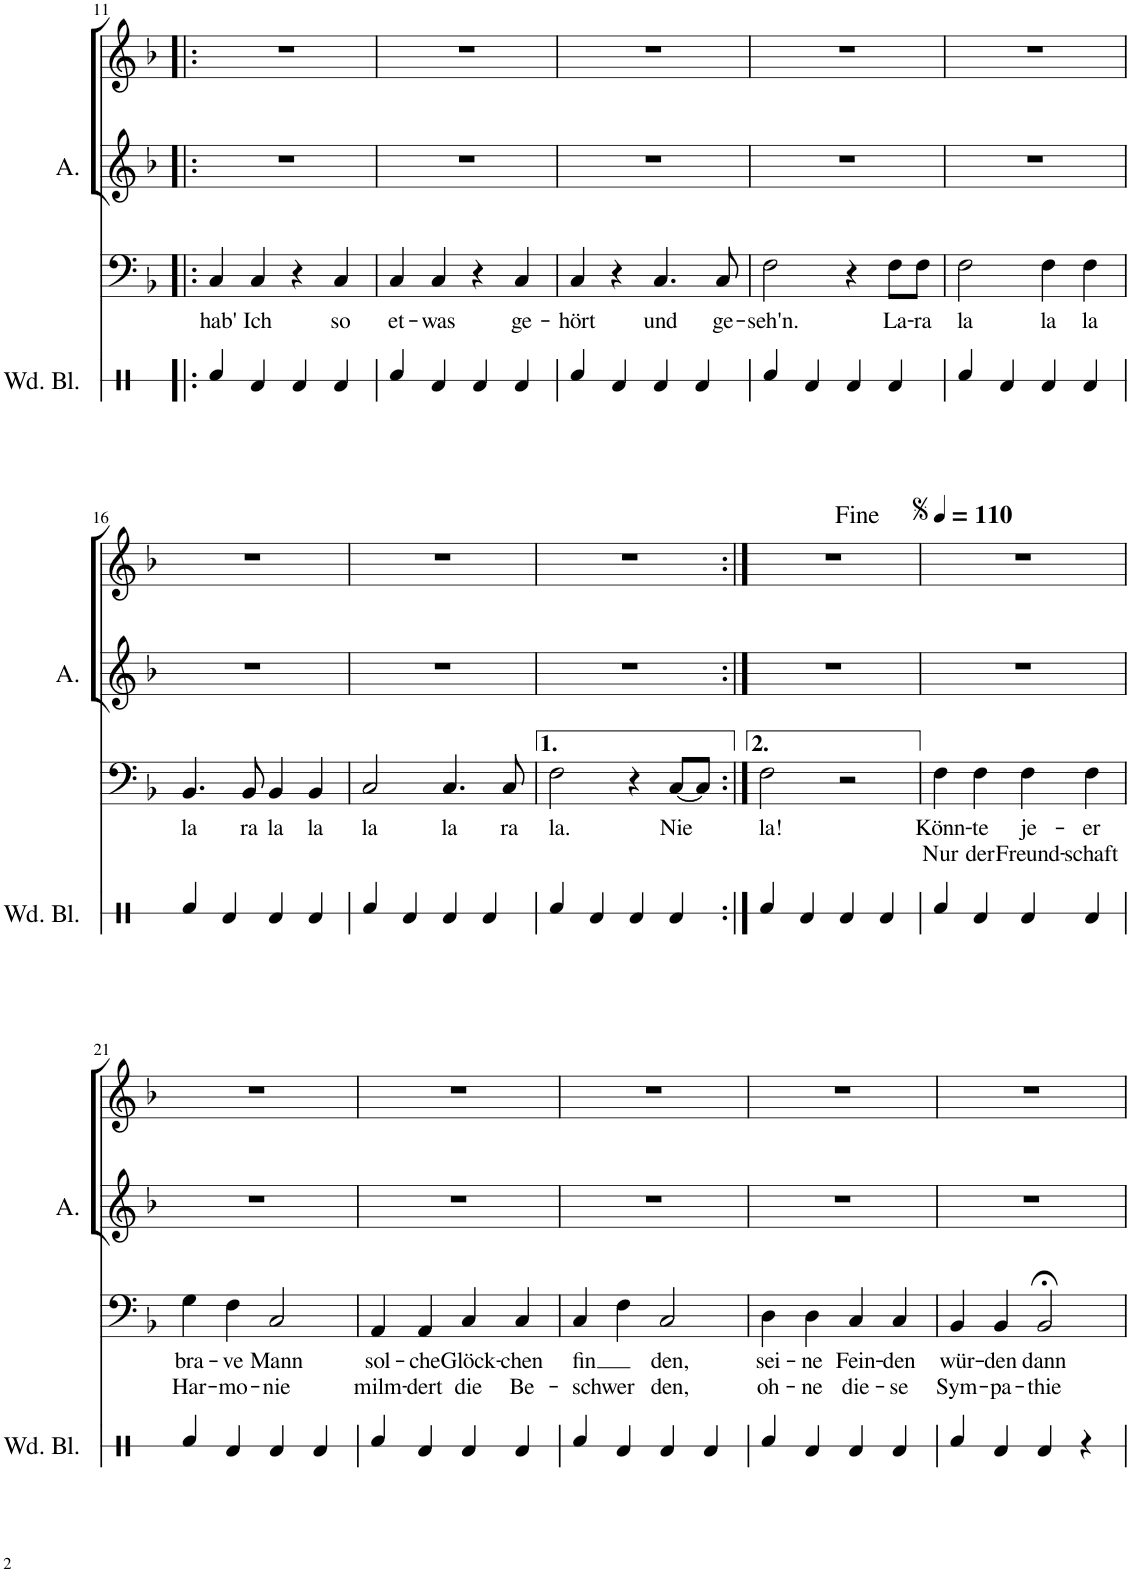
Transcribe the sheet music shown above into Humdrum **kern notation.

**kern	**kern	**text	**text	**kern	**kern
*part4	*part3	*part3	*part3	*part2	*part1
*staff4	*staff3	*staff3	*staff3	*staff2	*staff1
*I"Wood Blocks	*I"T B	*	*	*I"Alto	*I"S A
*I'Wd. Bl.	*	*	*	*I'A.	*
!!LO:PB:g=z
*clefX	*clefF4	*	*	*clefG2	*clefG2
*k[]	*k[b-]	*	*	*k[b-]	*k[b-]
*M4/4	*M4/4	*	*	*M4/4	*M4/4
=11!|:	=11!|:	=11!|:	=11!|:	=11!|:	=11!|:
!	!	!LO:LY:b	!	!	!
4Rf/	4C/	hab'	.	1r	1r
!	!	!LO:LY:b	!	!	!
4Rd/	4C/	Ich	.	.	.
4Rd/	4r	.	.	.	.
!	!	!LO:LY:b	!	!	!
4Rd/	4C/	so	.	.	.
=12	=12	=12	=12	=12	=12
!	!	!LO:LY:b	!	!	!
4Rf/	4C/	et-	.	1r	1r
!	!	!LO:LY:b	!	!	!
4Rd/	4C/	-was	.	.	.
4Rd/	4r	.	.	.	.
!	!	!LO:LY:b	!	!	!
4Rd/	4C/	ge-	.	.	.
=13	=13	=13	=13	=13	=13
!	!	!LO:LY:b	!	!	!
4Rf/	4C/	-hört	.	1r	1r
4Rd/	4r	.	.	.	.
!	!	!LO:LY:b	!	!	!
4Rd/	4.C/	und	.	.	.
4Rd/	.	.	.	.	.
!	!	!LO:LY:b	!	!	!
.	8C/	ge-	.	.	.
=14	=14	=14	=14	=14	=14
!	!	!LO:LY:b	!	!	!
4Rf/	2F\	-seh'n.	.	1r	1r
4Rd/	.	.	.	.	.
4Rd/	4r	.	.	.	.
!	!	!LO:LY:b	!	!	!
4Rd/	8F\L	La-	.	.	.
!	!	!LO:LY:b	!	!	!
.	8F\J	-ra	.	.	.
=15	=15	=15	=15	=15	=15
!	!	!LO:LY:b	!	!	!
4Rf/	2F\	la	.	1r	1r
4Rd/	.	.	.	.	.
!	!	!LO:LY:b	!	!	!
4Rd/	4F\	la	.	.	.
!	!	!LO:LY:b	!	!	!
4Rd/	4F\	la	.	.	.
!!LO:LB:g=z
=16	=16	=16	=16	=16	=16
!	!	!LO:LY:b	!	!	!
4Rf/	4.BB-/	la	.	1r	1r
4Rd/	.	.	.	.	.
!	!	!LO:LY:b	!	!	!
.	8BB-/	ra	.	.	.
!	!	!LO:LY:b	!	!	!
4Rd/	4BB-/	la	.	.	.
!	!	!LO:LY:b	!	!	!
4Rd/	4BB-/	la	.	.	.
=17	=17	=17	=17	=17	=17
!	!	!LO:LY:b	!	!	!
4Rf/	2C/	la	.	1r	1r
4Rd/	.	.	.	.	.
!	!	!LO:LY:b	!	!	!
4Rd/	4.C/	la	.	.	.
4Rd/	.	.	.	.	.
!	!	!LO:LY:b	!	!	!
.	8C/	ra	.	.	.
=18	=18	=18	=18	=18	=18
!	!	!LO:LY:b	!	!	!
4Rf/	2F\	la.	.	1r	1r
4Rd/	.	.	.	.	.
4Rd/	4r	.	.	.	.
!	!	!LO:LY:b	!	!	!
4Rd/	[8C/L	Nie	.	.	.
.	8C/J]	.	.	.	.
=19:|!	=19:|!	=19:|!	=19:|!	=19:|!	=19:|!
!	!	!LO:LY:b	!	!	!
4Rf/	2F\	la!	.	1r	1r
4Rd/	.	.	.	.	.
4Rd/	2r	.	.	.	.
4Rd/	.	.	.	.	.
=20	=20	=20	=20	=20	=20
*	*	*	*	*	*MM110
!	!	!LO:LY:b	!LO:LY:b	!	!
4Rf/	4F\	Könn-	Nur	1r	1r
!	!	!LO:LY:b	!LO:LY:b	!	!
4Rd/	4F\	-te	der	.	.
!	!	!LO:LY:b	!LO:LY:b	!	!
4Rd/	4F\	je-	Freund-	.	.
!	!	!LO:LY:b	!LO:LY:b	!	!
4Rd/	4F\	-er	-schaft	.	.
!!LO:LB:g=z
=21	=21	=21	=21	=21	=21
!	!	!LO:LY:b	!LO:LY:b	!	!
4Rf/	4G\	bra-	Har-	1r	1r
!	!	!LO:LY:b	!LO:LY:b	!	!
4Rd/	4F\	-ve	-mo-	.	.
!	!	!LO:LY:b	!LO:LY:b	!	!
4Rd/	2C/	Mann	-nie	.	.
4Rd/	.	.	.	.	.
=22	=22	=22	=22	=22	=22
!	!	!LO:LY:b	!LO:LY:b	!	!
4Rf/	4AA/	sol-	milm-	1r	1r
!	!	!LO:LY:b	!LO:LY:b	!	!
4Rd/	4AA/	-che	-dert	.	.
!	!	!LO:LY:b	!LO:LY:b	!	!
4Rd/	4C/	Glöck-	die	.	.
!	!	!LO:LY:b	!LO:LY:b	!	!
4Rd/	4C/	-chen	Be-	.	.
=23	=23	=23	=23	=23	=23
!	!	!LO:LY:b	!LO:LY:b	!	!
4Rf/	4C/	-fin	-schwer	1r	1r
4Rd/	4F\	.	.	.	.
!	!	!LO:LY:b	!LO:LY:b	!	!
4Rd/	2C/	den,	den,	.	.
4Rd/	.	.	.	.	.
=24	=24	=24	=24	=24	=24
!	!	!LO:LY:b	!LO:LY:b	!	!
4Rf/	4D\	sei-	oh-	1r	1r
!	!	!LO:LY:b	!LO:LY:b	!	!
4Rd/	4D\	-ne	-ne	.	.
!	!	!LO:LY:b	!LO:LY:b	!	!
4Rd/	4C/	Fein-	die-	.	.
!	!	!LO:LY:b	!LO:LY:b	!	!
4Rd/	4C/	-den	-se	.	.
=25	=25	=25	=25	=25	=25
!	!	!LO:LY:b	!LO:LY:b	!	!
4Rf/	4BB-/	wür-	Sym-	1r	1r
!	!	!LO:LY:b	!LO:LY:b	!	!
4Rd/	4BB-/	-den	-pa-	.	.
!	!	!LO:LY:b	!LO:LY:b	!	!
4Rd/	2BB-;</	dann	-thie	.	.
4r	.	.	.	.	.
=	=	=	=	=	=
*-	*-	*-	*-	*-	*-
